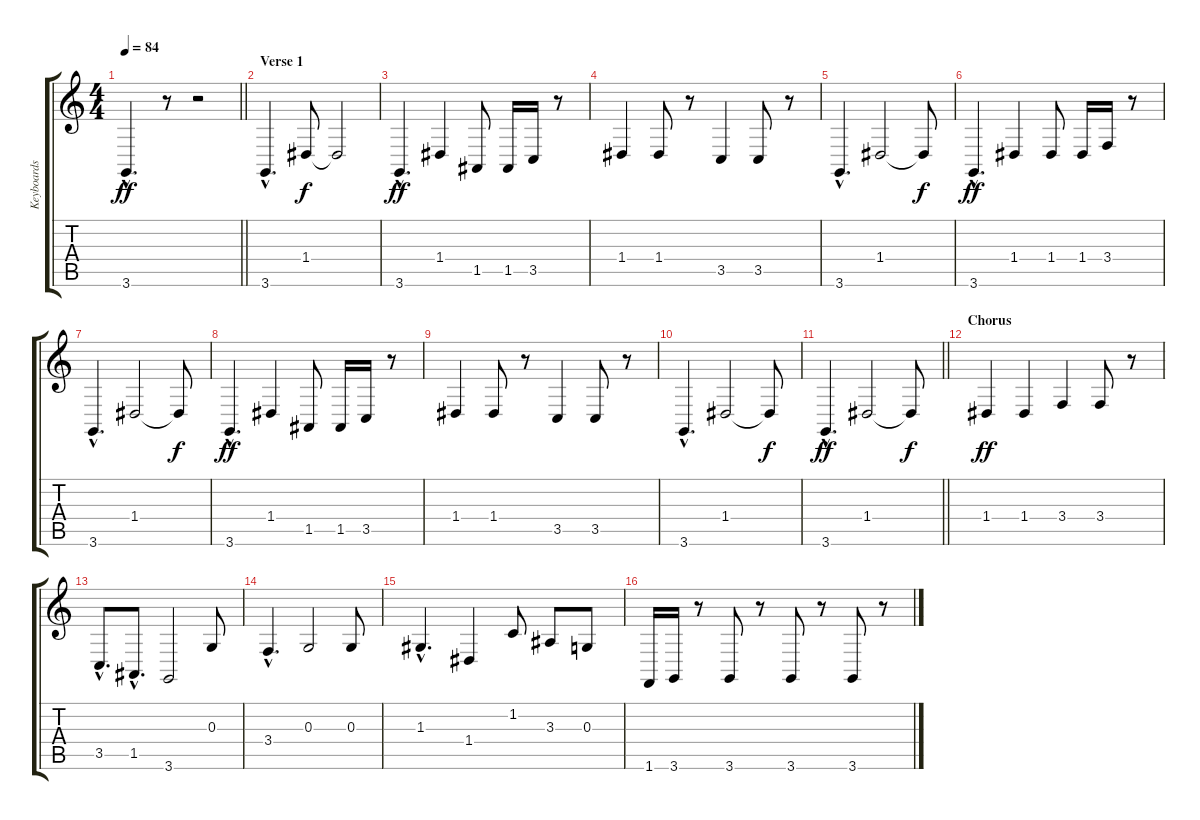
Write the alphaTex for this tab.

\track ("Keyboards L. (Ian Anderson)" "Keyboards ") {instrument pad7halo}
\staff {score tabs}
\tuning (E4 B3 G3 D3 A2 E2) {hide}
\ts (4 4)
\tempo 84
\clef g2
\barLineRight lightlight
\ks c
3.6{hac}.4{d dy ff} r.8 r.2 |
\section ("" "Verse 1")
3.6{hac}.4{d} 1.4.8{dy f} 1.4{t}.2 |
3.6{hac}.4{d dy ff} 1.4.4 1.5.8 1.5.16 3.5.16 r.8 |
1.4.4 1.4.8 r.8 3.5.4 3.5.8 r.8 |
3.6{hac}.4{d} 1.4.2 1.4{t}.8{dy f} |
3.6{hac}.4{d dy ff} 1.4.4 1.4.8 1.4.16 3.4.16 r.8 |
3.6{hac}.4{d} 1.4.2 1.4{t}.8{dy f} |
3.6{hac}.4{d dy ff} 1.4.4 1.5.8 1.5.16 3.5.16 r.8 |
1.4.4 1.4.8 r.8 3.5.4 3.5.8 r.8 |
3.6{hac}.4{d} 1.4.2 1.4{t}.8{dy f} |
\barLineRight lightlight
3.6{hac}.4{d dy ff} 1.4.2 1.4{t}.8{dy f} |
\section ("" "Chorus")
1.4.4{dy ff} 1.4.4 3.4.4 3.4.8 r.8 |
3.5{hac}.8{d} 1.5{hac}.8{d} 3.6.2 0.3.8 |
3.4{hac}.4{d} 0.3.2 0.3.8 |
1.3{hac}.4{d} 1.4.4 1.2.8 3.3.8 0.3.8 |
1.6.16 3.6.16 r.8 3.6.8 r.8 3.6.8 r.8 3.6.8 r.8
